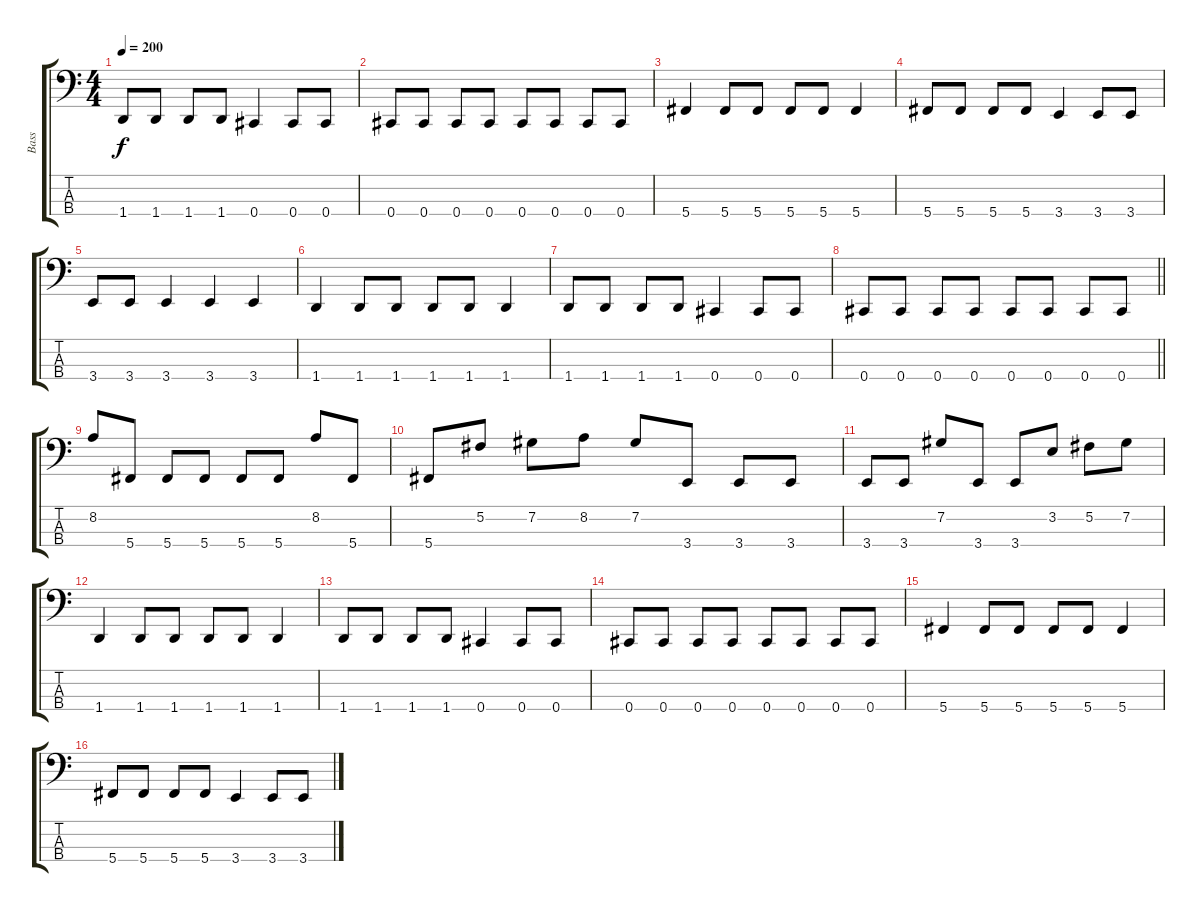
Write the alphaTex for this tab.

\track ("Bass" "Bass") {instrument electricbassfinger}
\staff {score tabs}
\tuning (Gb2 Db2 Ab1 Db1) {hide}
\ts (4 4)
\tempo 200
\clef f4
\ks c
1.4.8{dy f} 1.4.8 1.4.8 1.4.8 0.4.4 0.4.8 0.4.8 |
0.4.8 0.4.8 0.4.8 0.4.8 0.4.8 0.4.8 0.4.8 0.4.8 |
5.4.4 5.4.8 5.4.8 5.4.8 5.4.8 5.4.4 |
5.4.8 5.4.8 5.4.8 5.4.8 3.4.4 3.4.8 3.4.8 |
3.4.8 3.4.8 3.4.4 3.4.4 3.4.4 |
1.4.4 1.4.8 1.4.8 1.4.8 1.4.8 1.4.4 |
1.4.8 1.4.8 1.4.8 1.4.8 0.4.4 0.4.8 0.4.8 |
\barLineRight lightlight
0.4.8 0.4.8 0.4.8 0.4.8 0.4.8 0.4.8 0.4.8 0.4.8 |
8.2.8 5.4.8 5.4.8 5.4.8 5.4.8 5.4.8 8.2.8 5.4.8 |
5.4.8 5.2.8 7.2.8 8.2.8 7.2.8 3.4.8 3.4.8 3.4.8 |
3.4.8 3.4.8 7.2.8 3.4.8 3.4.8 3.2.8 5.2.8 7.2.8 |
1.4.4 1.4.8 1.4.8 1.4.8 1.4.8 1.4.4 |
1.4.8 1.4.8 1.4.8 1.4.8 0.4.4 0.4.8 0.4.8 |
0.4.8 0.4.8 0.4.8 0.4.8 0.4.8 0.4.8 0.4.8 0.4.8 |
5.4.4 5.4.8 5.4.8 5.4.8 5.4.8 5.4.4 |
5.4.8 5.4.8 5.4.8 5.4.8 3.4.4 3.4.8 3.4.8
